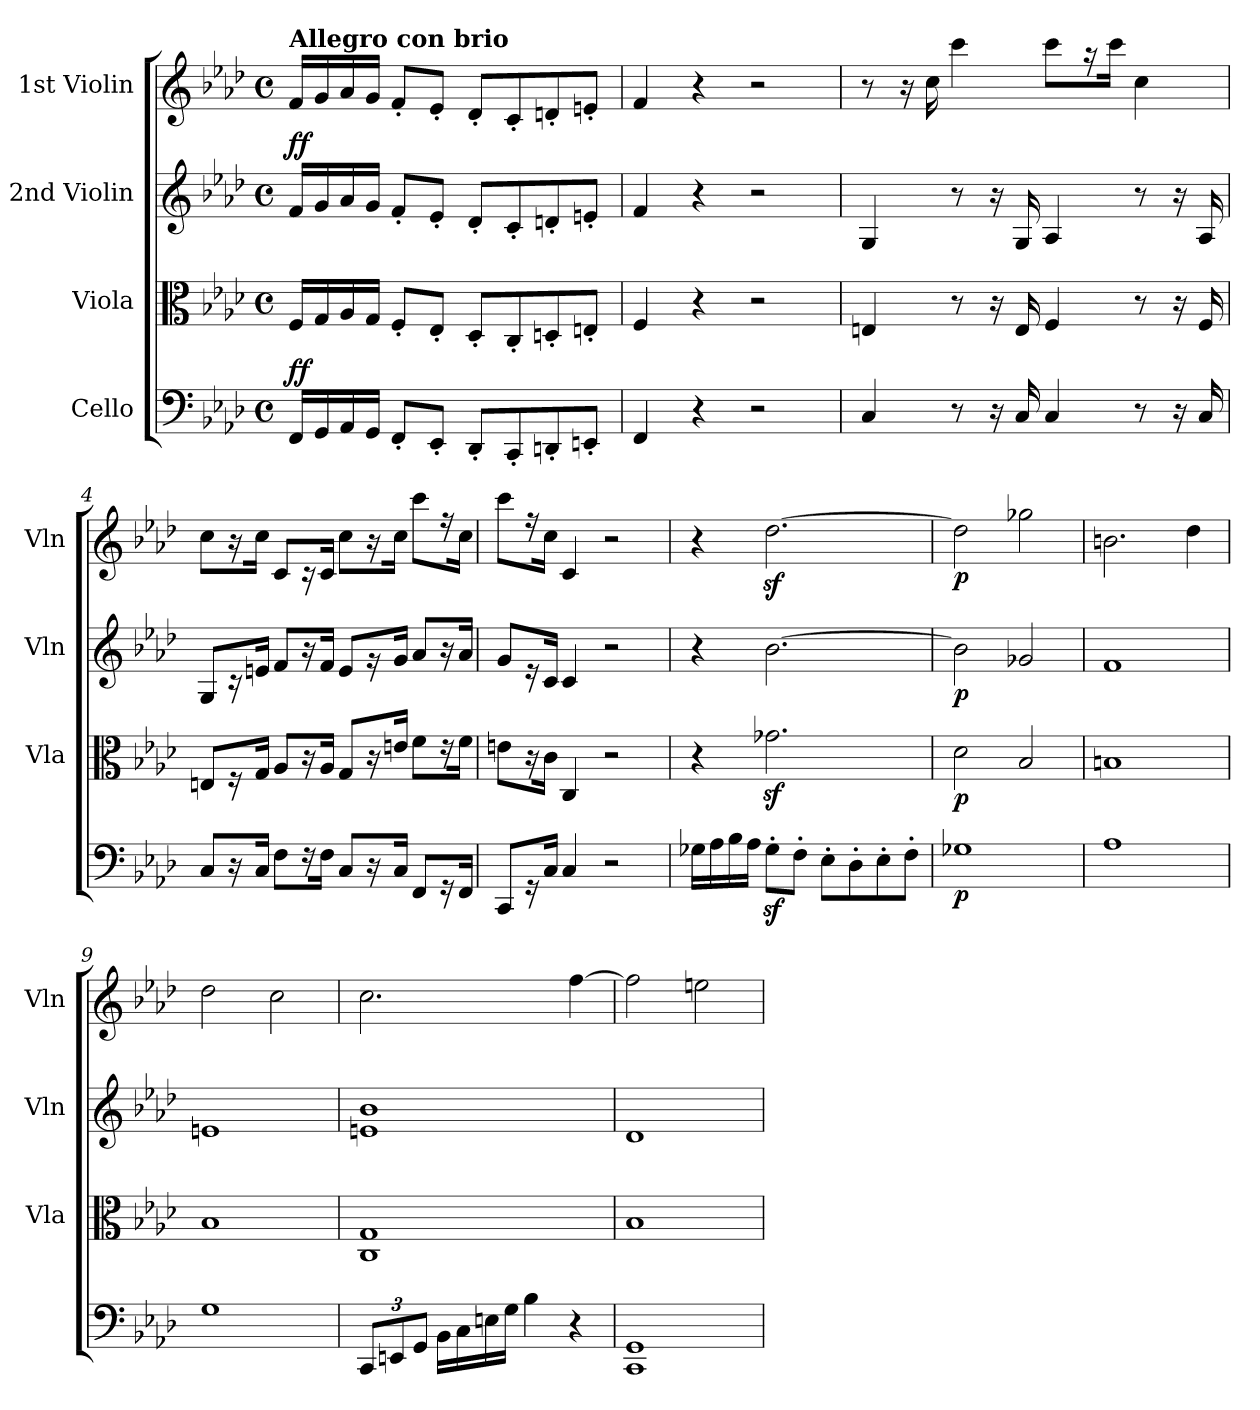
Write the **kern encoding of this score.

**kern	**dynam	**kern	**dynam	**kern	**dynam	**kern	**dynam
*part4	*part4	*part3	*part3	*part2	*part2	*part1	*part1
*staff4	*staff4	*staff3	*staff3	*staff2	*staff2	*staff1	*staff1
*I"Cello	*	*I"Viola	*	*I"2nd Violin	*	*I"1st Violin	*
*	*	*I'Vla	*	*I'Vln	*	*I'Vln	*
*clefF4	*	*clefC3	*	*clefG2	*	*clefG2	*
*k[b-e-a-d-]	*	*k[b-e-a-d-]	*	*k[b-e-a-d-]	*	*k[b-e-a-d-]	*
*M4/4	*	*M4/4	*	*M4/4	*	*M4/4	*
*met(c)	*	*met(c)	*	*met(c)	*	*met(c)	*
=1	=1	=1	=1	=1	=1	=1	=1
!	!	!	!	!	!	!LO:TX:a:B:t=Allegro con brio	!
!	!LO:DY:b	!	!	!	!	!	!
!	!LO:DY:n=1:a	!	!	!	!LO:DY:a	!	!
!	!	!	!	!	!LO:DY:n=1:b	!	!
16FF/LL	f f	16F/LL	.	16f/LL	f f	16f/LL	.
16GG/	.	16G/	.	16g/	.	16g/	.
16AA-/	.	16A-/	.	16a-/	.	16a-/	.
16GG/JJ	.	16G/JJ	.	16g/JJ	.	16g/JJ	.
8FF'/L	.	8F'/L	.	8f'/L	.	8f'/L	.
8EE-'/J	.	8E-'/J	.	8e-'/J	.	8e-'/J	.
8DD-'/L	.	8D-'/L	.	8d-'/L	.	8d-'/L	.
8CC'/	.	8C'/	.	8c'/	.	8c'/	.
8DDn'/	.	8Dn'/	.	8dn'/	.	8dn'/	.
8EEn'/J	.	8En'/J	.	8en'/J	.	8en'/J	.
=2	=2	=2	=2	=2	=2	=2	=2
4FF/	.	4F/	.	4f/	.	4f/	.
4r	.	4r	.	4r	.	4r	.
2r	.	2r	.	2r	.	2r	.
=3	=3	=3	=3	=3	=3	=3	=3
4C/	.	4En/	.	4G/	.	8r	.
.	.	.	.	.	.	16r	.
.	.	.	.	.	.	16cc\	.
8r	.	8r	.	8r	.	4ccc\	.
16r	.	16r	.	16r	.	.	.
16C/	.	16E/	.	16G/	.	.	.
4C/	.	4F/	.	4A-/	.	8ccc\L	.
.	.	.	.	.	.	16r	.
.	.	.	.	.	.	16ccc\Jk	.
8r	.	8r	.	8r	.	4cc\	.
16r	.	16r	.	16r	.	.	.
16C/	.	16F/	.	16A-/	.	.	.
=4	=4	=4	=4	=4	=4	=4	=4
8C/L	.	8En/L	.	8G/L	.	8cc\L	.
16r	.	16r	.	16r	.	16r	.
16C/Jk	.	16G/Jk	.	16en/Jk	.	16cc\Jk	.
8F\L	.	8A-/L	.	8f/L	.	8c/L	.
16r	.	16r	.	16r	.	16r	.
16F\Jk	.	16A-/Jk	.	16f/Jk	.	16c/Jk	.
8C/L	.	8G/L	.	8e/L	.	8cc\L	.
16r	.	16r	.	16r	.	16r	.
16C/Jk	.	16en/Jk	.	16g/Jk	.	16cc\Jk	.
8FF/L	.	8f\L	.	8a-/L	.	8ccc\L	.
16r	.	16r	.	16r	.	16r	.
16FF/Jk	.	16f\Jk	.	16a-/Jk	.	16cc\Jk	.
=5	=5	=5	=5	=5	=5	=5	=5
8CC/L	.	8en\L	.	8g/L	.	8ccc\L	.
16r	.	16r	.	16r	.	16r	.
16C/Jk	.	16c\Jk	.	16c/Jk	.	16cc\Jk	.
4C/	.	4C/	.	4c/	.	4c/	.
2r	.	2r	.	2r	.	2r	.
=6	=6	=6	=6	=6	=6	=6	=6
16G-X\LL	.	4r	.	4r	.	4r	.
16A-\	.	.	.	.	.	.	.
16B-\	.	.	.	.	.	.	.
16A-\JJ	.	.	.	.	.	.	.
8G-z<'\L	.	2.g-Xz>\	.	[2.b-\	.	[2.dd-z<\	.
8F'\J	.	.	.	.	.	.	.
8E-'\L	.	.	.	.	.	.	.
8D-'\	.	.	.	.	.	.	.
8E-'\	.	.	.	.	.	.	.
8F'\J	.	.	.	.	.	.	.
=7	=7	=7	=7	=7	=7	=7	=7
!	!LO:DY:b	!	!LO:DY:b	!	!LO:DY:b	!	!LO:DY:b
1G-X	p	2d-\	p	2b-\]	p	2dd-\]	p
.	.	2B-/	.	2g-X/	.	2gg-X\	.
=8	=8	=8	=8	=8	=8	=8	=8
1A-	.	1Bn	.	1f	.	2.bn\	.
.	.	.	.	.	.	4dd-\	.
=9	=9	=9	=9	=9	=9	=9	=9
1G	.	1B-	.	1en	.	2dd-\	.
.	.	.	.	.	.	2cc\	.
=10	=10	=10	=10	=10	=10	=10	=10
*Xbrackettup	*	*	*	*	*	*	*
12CC/L	.	1C 1G	.	1en 1b-	.	2.cc\	.
12EEn/	.	.	.	.	.	.	.
12GG/J	.	.	.	.	.	.	.
16BB-\LL	.	.	.	.	.	.	.
16C\	.	.	.	.	.	.	.
16En\	.	.	.	.	.	.	.
16G\JJ	.	.	.	.	.	.	.
4B-\	.	.	.	.	.	.	.
4r	.	.	.	.	.	[4ff\	.
=11	=11	=11	=11	=11	=11	=11	=11
1CC 1GG	.	1B-	.	1d-	.	2ff\]	.
.	.	.	.	.	.	2een\	.
=	=	=	=	=	=	=	=
*-	*-	*-	*-	*-	*-	*-	*-
